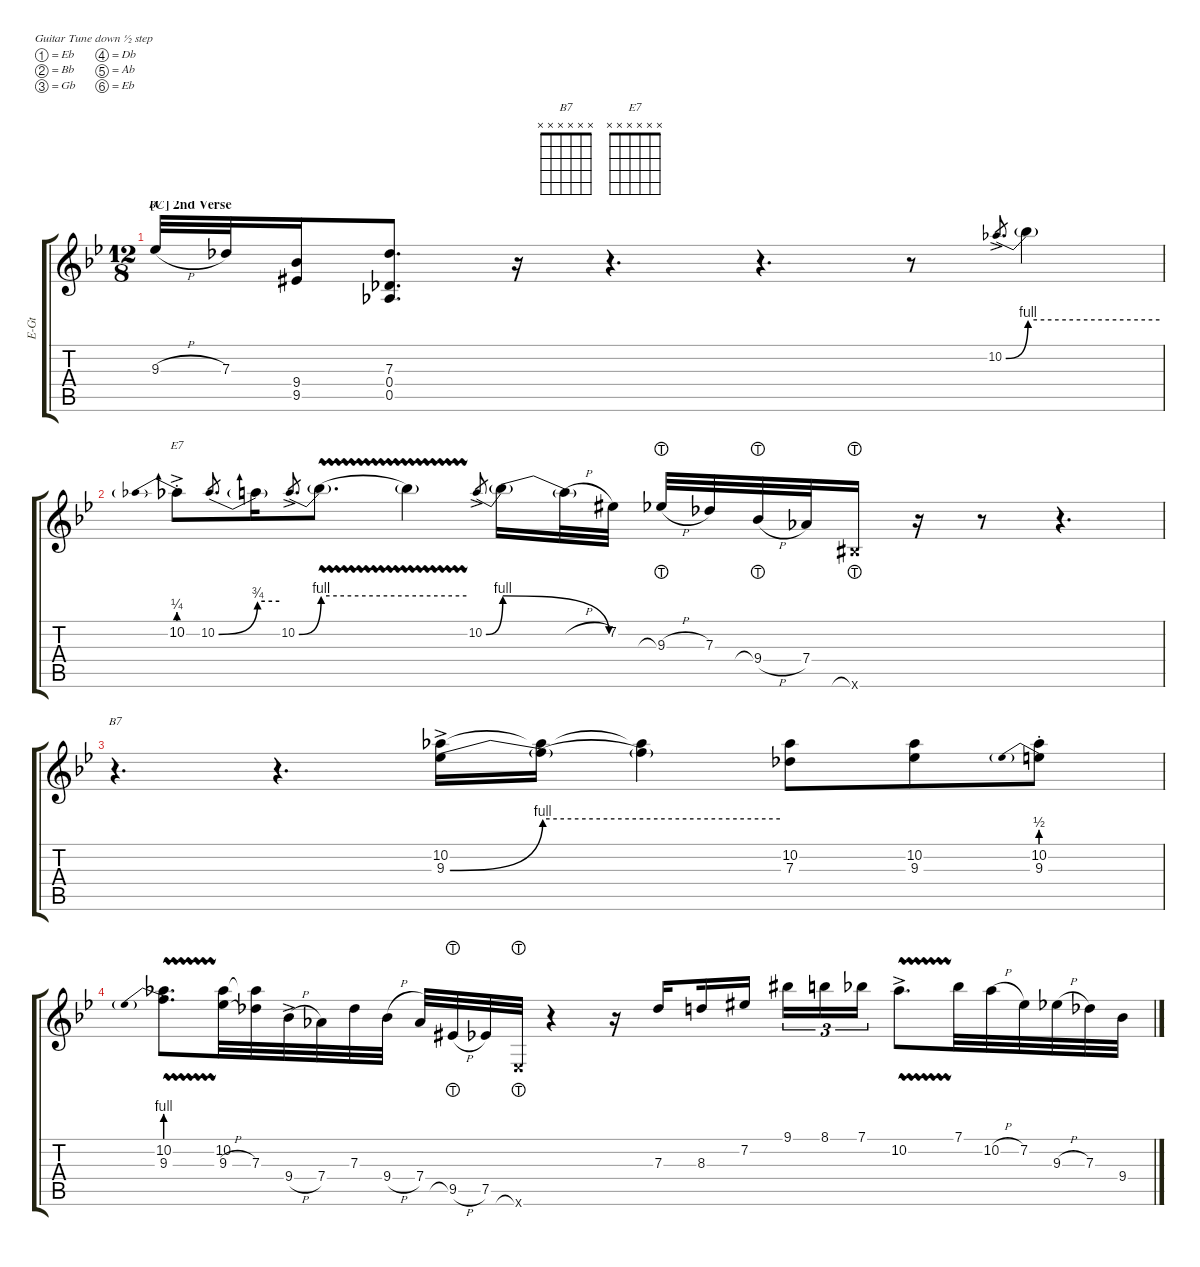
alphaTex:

\hideDynamics
\bracketExtendMode groupsimilarinstruments
\otherSystemsTrackNameOrientation horizontal
\track ("Guitar" "E-Gt") {multiBarRest instrument overdrivenguitar}
\staff {score tabs}
\tuning (Eb4 Bb3 Gb3 Db3 Ab2 Eb2)
\chord ("B7" x x x x x x)
\chord ("E7" x x x x x x)
\ts (12 8)
\section ("C" "2nd Verse")
\tempo (84 hide)
\clef g2
\ks bb
9.3{h acc forcenatural}.32{ch "B7" dy mf beam Up} 7.3{acc forcenatural}.32{beam Up} (9.4{acc forcenatural} 9.5{acc #}).16{beam Up} (7.3{acc forcenatural} 0.4{acc forcenatural} 0.5{acc forcenatural}).8{d beam Up} r.16{beam Up} r.4{d beam Up} r.4{d beam Up} r.8{beam Up} 10.2{be (bend 0 0 60 4) ac acc forcenatural}.8{d gr beam Up} 10.2{be (hold 0 4 60 4) t}.4{beam Down} |
10.2{be (prebend 0 1 60 1) ac st acc forcenatural}.8{ch "E7" beam Down} 10.2{be (bend 0 0 59.4 3) acc forcenatural}.8{d gr beam Up} 10.2{be (hold 0 3 60 3) t}.16{beam Down} 10.2{be (bend 0 0 60 4) ac acc forcenatural}.8{d gr beam Up} 10.2{be (hold 0 4 60 4) vw t}.8{d beam Down} 10.2{be (hold 0 4 60 4) vw t}.4{beam Down} 10.2{be (bend 0 0 60 4) ac acc forcenatural}.8{gr beam Up} 10.2{be (release 0 4 59.4 0) t}.16{beam Down} 10.2{h t acc forcenatural}.32{beam Down} 7.2{acc #}.32{beam Down} 9.3{h lht acc forcenatural}.32{beam Up} 7.3{acc forcenatural}.32{beam Up} 9.4{h lht acc forcenatural}.32{beam Up} 7.4{acc forcenatural}.32{beam Up} 9.6{lht x acc #}.16{beam Up} r.16{beam Up} r.8{beam Up} r.4{d beam Up} |
r.4{d ch "B7" beam Down} r.4{d beam Down} (10.2{acc forcenatural} 9.3{be (bend 0 0 60 4) ac acc forcenatural}).16{beam Down} (10.2{t acc forcenatural} 9.3{be (hold 0 4 60 4) t}).16{beam Down} (10.2{t acc forcenatural} 9.3{be (hold 0 4 60 4) t}).4{beam Down} (10.2{acc forcenatural} 7.3{acc forcenatural}).8{beam Down} (10.2{acc forcenatural} 9.3{acc forcenatural}).8{beam Down} (10.2{st acc forcenatural} 9.3{be (prebend 0 2 60 2) st}).8{beam Down} |
(10.2{vw acc forcenatural} 9.3{be (prebend 0 4 60 4) vw}).8{d beam Down} (10.2{acc forcenatural} 9.3{h acc forcenatural}).32{beam Down} (7.3{acc forcenatural} 10.2{t acc forcenatural}).32{beam Down} 9.4{h ac acc forcenatural}.32{beam Down} 7.4{acc forcenatural}.32{beam Down} 7.3{acc forcenatural}.32{beam Down} 9.4{h acc forcenatural}.32{beam Down} 7.4{acc forcenatural}.32{beam Up} 9.5{h lht acc #}.32{beam Up} 7.5{acc forcenatural}.32{beam Up} 0.6{lht x acc forcenatural}.32{beam Up} r.4{beam Up} r.16{beam Up} 7.3{acc forcenatural}.16{beam Down beam splitsecondary} 8.3{acc #}.16{beam Down beam merge} 7.2{acc #}.16{beam Down beam splitsecondary} 9.1{acc #}.16{tu (3 2) beam Down beam merge} 8.1{acc #}.16{tu (3 2) beam Down beam merge} 7.1{acc forcenatural}.16{tu (3 2) beam Down} 10.2{vw ac acc forcenatural}.8{d beam Down} 7.1{acc forcenatural}.32{beam Down} 10.2{h acc forcenatural}.32{beam Down} 7.2{acc #}.32{beam Down} 9.3{h acc forcenatural}.32{beam Down} 7.3{acc forcenatural}.32{beam Down} 9.4{acc forcenatural}.32{beam Down}
